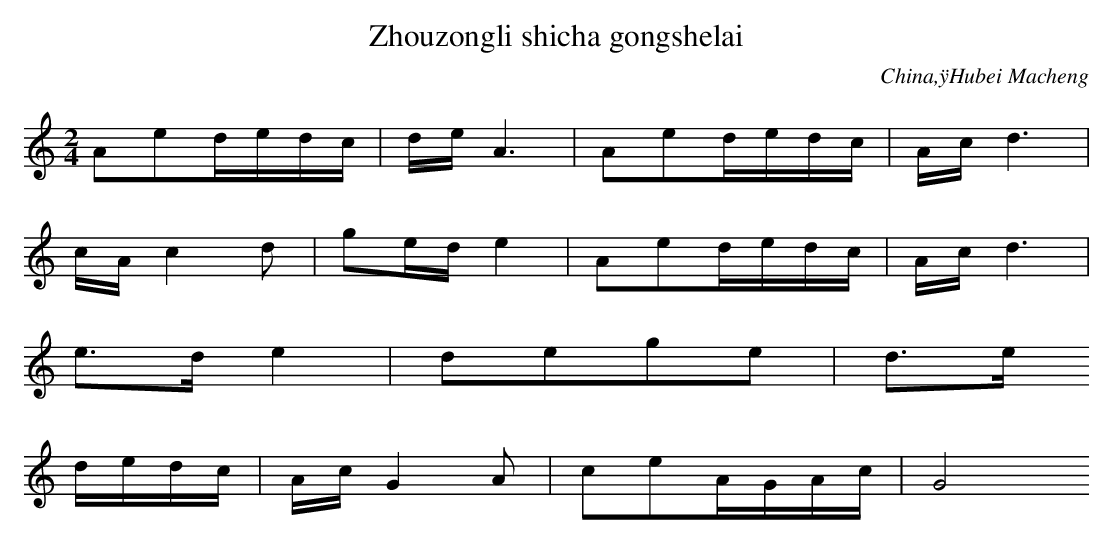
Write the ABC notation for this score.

X:1
T: Zhouzongli shicha gongshelai
O: China,ÿHubei Macheng
M: 2/4
L: 1/16
K: C
A2e2dedc | deA6 | A2e2dedc | Acd6 |
cAc4d2 | g2ede4 | A2e2dedc | Acd6 |
e3de4 | d2e2g2e2 | d3e
dedc | AcG4A2 | c2e2AGAc | G8
